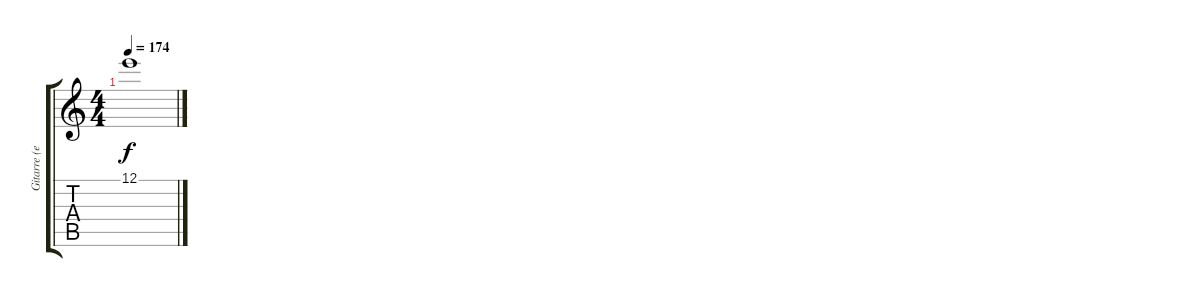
\track ("Gitarre (eBow?)" "Gitarre (e") {instrument distortionguitar}
\staff {score tabs}
\tuning (E4 B3 G3 D3 A2 E2) {hide}
\ts (4 4)
\tempo 174
\clef g2
\ks c
12.1{t}.1{dy f}
